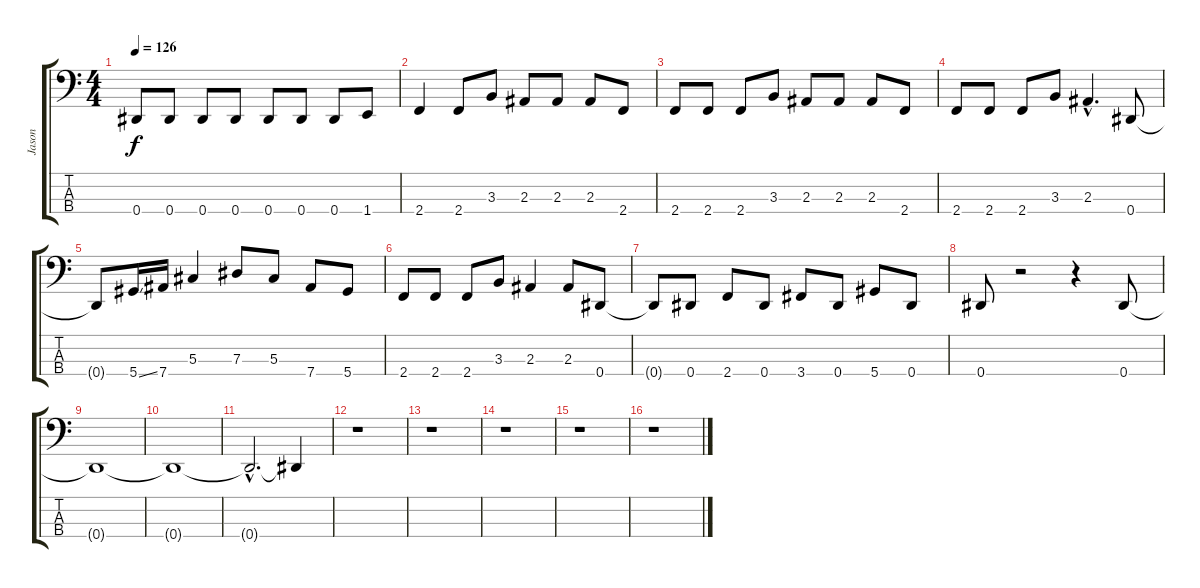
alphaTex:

\track ("Jason" "Jason") {instrument electricbasspick}
\staff {score tabs}
\tuning (Gb2 Db2 Ab1 Eb1) {hide}
\ts (4 4)
\tempo 126
\clef f4
\ks c
0.4{t}.8{dy f} 0.4.8 0.4.8 0.4.8 0.4.8 0.4.8 0.4.8 1.4.8 |
2.4.4 2.4.8 3.3.8 2.3.8 2.3.8 2.3.8 2.4.8 |
2.4.8 2.4.8 2.4.8 3.3.8 2.3.8 2.3.8 2.3.8 2.4.8 |
2.4.8 2.4.8 2.4.8 3.3.8 2.3{hac}.4{d} 0.4.8 |
0.4{t}.8 5.4{ss}.16 7.4.16 5.3.4 7.3.8 5.3.8 7.4.8 5.4.8 |
2.4.8 2.4.8 2.4.8 3.3.8 2.3.4 2.3.8 0.4.8 |
0.4{t}.8 0.4.8 2.4.8 0.4.8 3.4.8 0.4.8 5.4.8 0.4.8 |
0.4.8 r.2 r.4 0.4.8 |
0.4{t}.1 |
0.4{t}.1 |
0.4{hac t}.2{d} 0.4{t}.4 |
r.1 |
r.1 |
r.1 |
r.1 |
r.1
